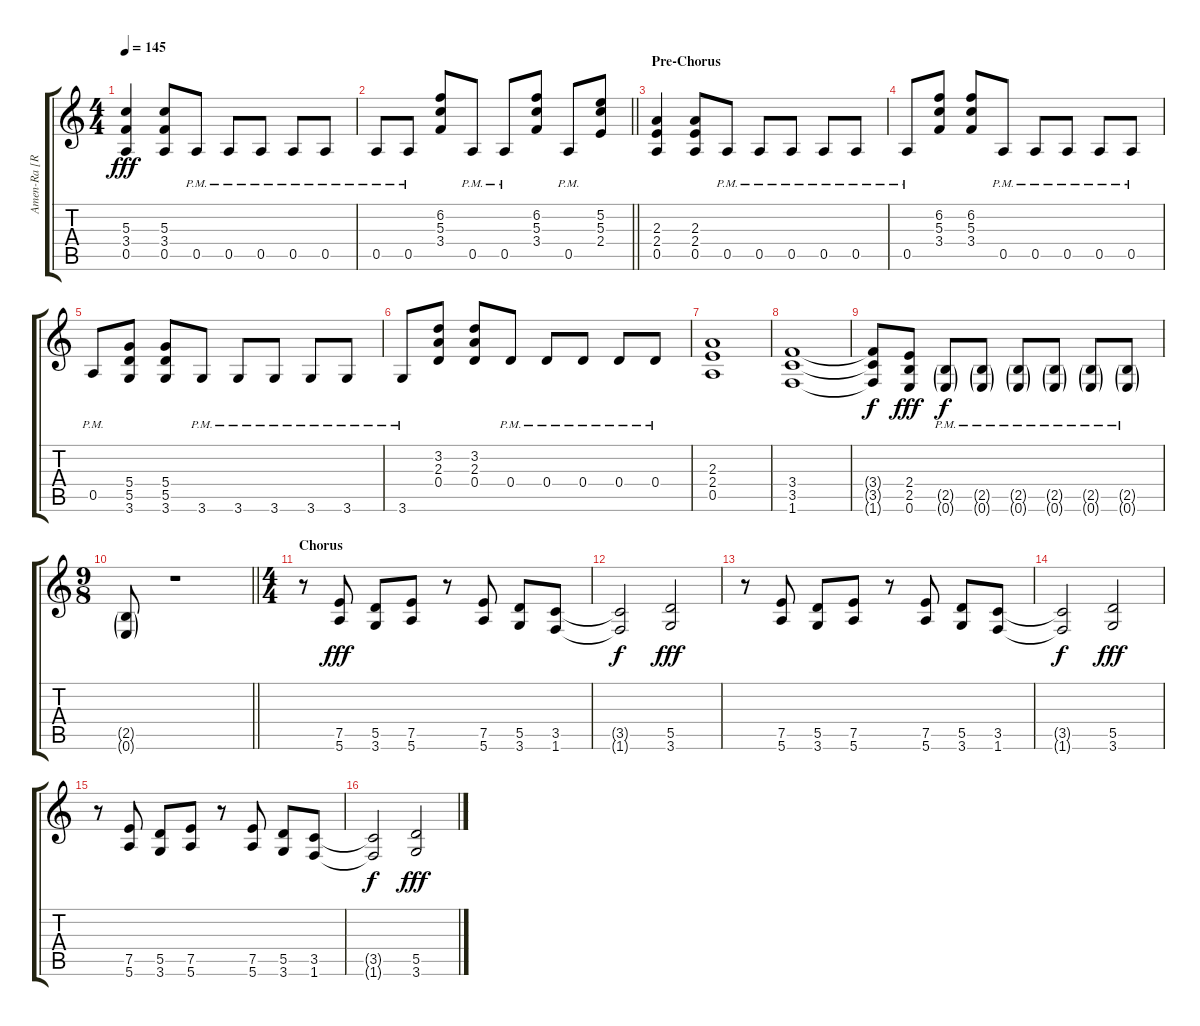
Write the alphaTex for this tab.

\track ("Amen-Ra [Rhythm]" "Amen-Ra [R") {instrument distortionguitar}
\staff {score tabs}
\tuning (E4 B3 G3 D3 A2 E2) {hide}
\ts (4 4)
\tempo 145
\clef g2
\ks c
(5.3 3.4 0.5).4{dy fff} (5.3 3.4 0.5).8 0.5{pm}.8 0.5{pm}.8 0.5{pm}.8 0.5{pm}.8 0.5{pm}.8 |
\barLineRight lightlight
0.5{pm}.8 0.5{pm}.8 (6.2 5.3 3.4).8 0.5{pm}.8 0.5{pm}.8 (6.2 5.3 3.4).8 0.5{pm}.8 (5.2 5.3 2.4).8 |
\section ("" "Pre-Chorus")
(2.3 2.4 0.5).4 (2.3 2.4 0.5).8 0.5{pm}.8 0.5{pm}.8 0.5{pm}.8 0.5{pm}.8 0.5{pm}.8 |
0.5{pm}.8 (6.2 5.3 3.4).8 (6.2 5.3 3.4).8 0.5{pm}.8 0.5{pm}.8 0.5{pm}.8 0.5{pm}.8 0.5{pm}.8 |
0.5{pm}.8 (5.4 5.5 3.6).8 (5.4 5.5 3.6).8 3.6{pm}.8 3.6{pm}.8 3.6{pm}.8 3.6{pm}.8 3.6{pm}.8 |
3.6{pm}.8 (3.2 2.3 0.4).8 (3.2 2.3 0.4).8 0.4{pm}.8 0.4{pm}.8 0.4{pm}.8 0.4{pm}.8 0.4{pm}.8 |
(2.3 2.4 0.5).1 |
(3.4 3.5 1.6).1 |
(3.4{t} 3.5{t} 1.6{t}).8{dy f} (2.4 2.5 0.6).8{dy fff} (2.5{g pm} 0.6{g pm}).8{dy f} (2.5{g pm} 0.6{g pm}).8 (2.5{g pm} 0.6{g pm}).8 (2.5{g pm} 0.6{g pm}).8 (2.5{g pm} 0.6{g pm}).8 (2.5{g pm} 0.6{g pm}).8 |
\ts (9 8)
\barLineRight lightlight
(2.5{g} 0.6{g}).8 r.1 |
\ts (4 4)
\section ("" "Chorus")
r.8 (7.5 5.6).8{dy fff} (5.5 3.6).8 (7.5 5.6).8 r.8 (7.5 5.6).8 (5.5 3.6).8 (3.5 1.6).8 |
(3.5{t} 1.6{t}).2{dy f} (5.5 3.6).2{dy fff} |
r.8 (7.5 5.6).8 (5.5 3.6).8 (7.5 5.6).8 r.8 (7.5 5.6).8 (5.5 3.6).8 (3.5 1.6).8 |
(3.5{t} 1.6{t}).2{dy f} (5.5 3.6).2{dy fff} |
r.8 (7.5 5.6).8 (5.5 3.6).8 (7.5 5.6).8 r.8 (7.5 5.6).8 (5.5 3.6).8 (3.5 1.6).8 |
(3.5{t} 1.6{t}).2{dy f} (5.5 3.6).2{dy fff}
